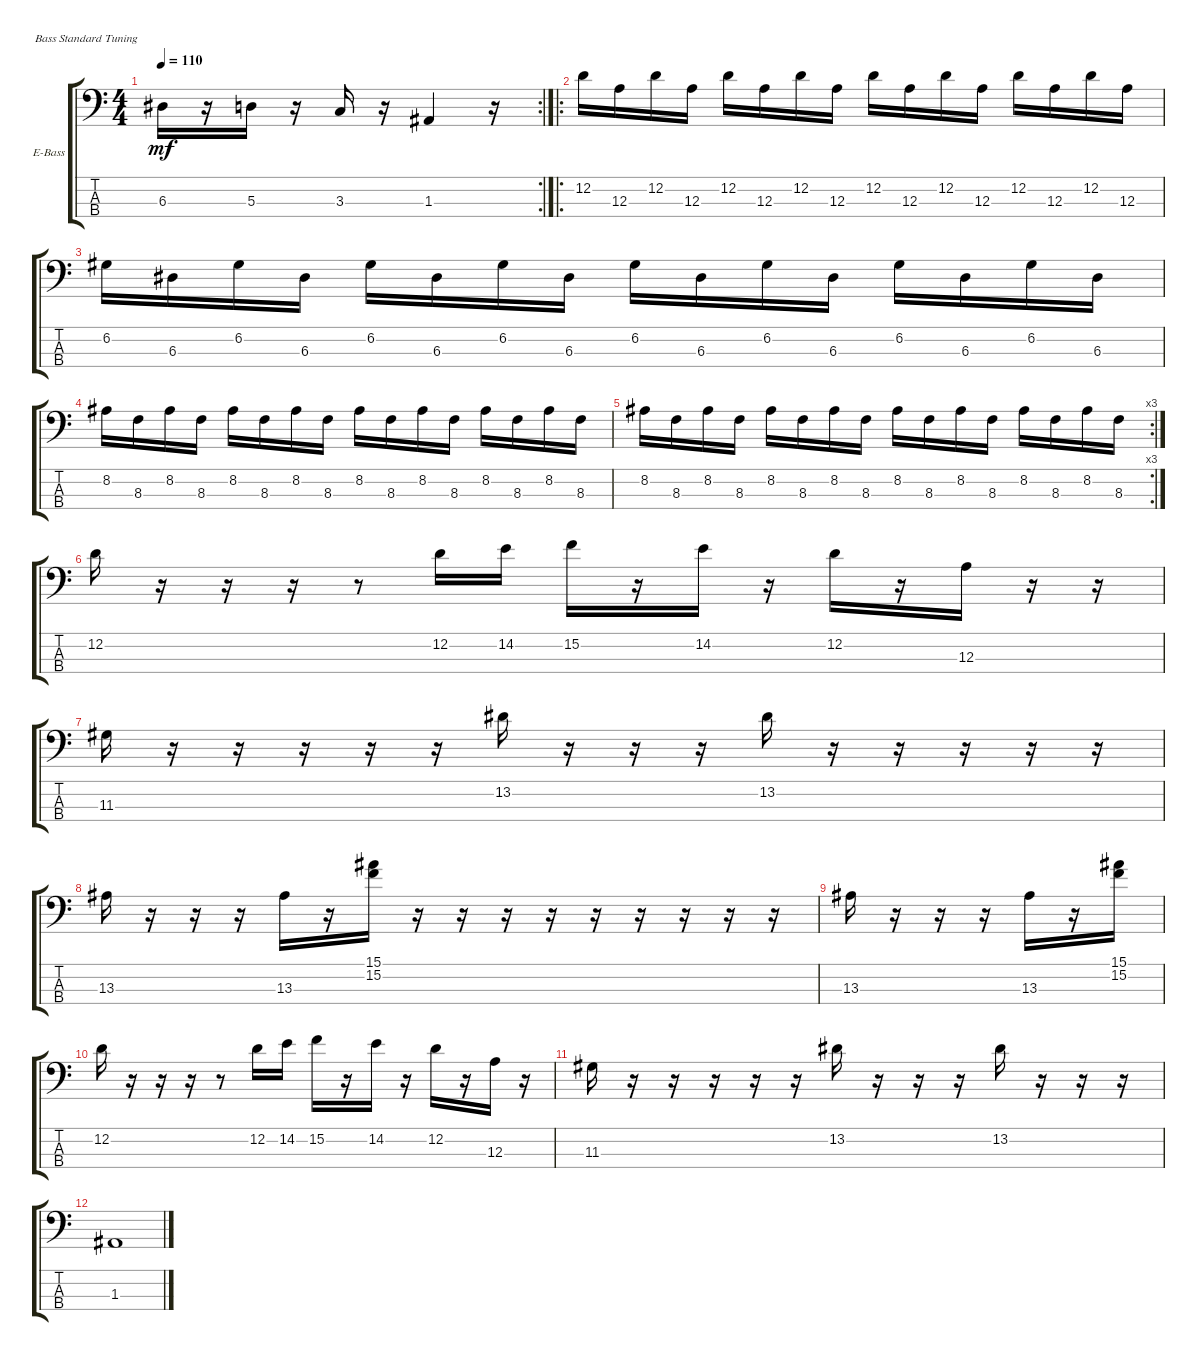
\defaultSystemsLayout 4
\bracketExtendMode groupsimilarinstruments
\firstSystemTrackNameOrientation horizontal
\otherSystemsTrackNameOrientation horizontal
\track ("Electric Bass" "E-Bass") {instrument electricbassfinger}
\staff {score tabs}
\tuning (G2 D2 A1 E1)
\rc 2
\ts (4 4)
\tempo 110
\clef f4
\scale
0.392283
\ks c
6.3.16{dy mf} r.16 5.3.16 r.16 3.3.16 r.16 1.3.4 r.16 |
\ro
\scale
0.411576 12.2.16 12.3.16 12.2.16 12.3.16 12.2.16 12.3.16 12.2.16 12.3.16 12.2.16 12.3.16 12.2.16 12.3.16 12.2.16 12.3.16 12.2.16 12.3.16 |
\scale
0.196141 6.2.16 6.3.16 6.2.16 6.3.16 6.2.16 6.3.16 6.2.16 6.3.16 6.2.16 6.3.16 6.2.16 6.3.16 6.2.16 6.3.16 6.2.16 6.3.16 |
\scale
0.322751 8.2.16 8.3.16 8.2.16 8.3.16 8.2.16 8.3.16 8.2.16 8.3.16 8.2.16 8.3.16 8.2.16 8.3.16 8.2.16 8.3.16 8.2.16 8.3.16 |
\rc 3
\scale
0.354497 8.2.16 8.3.16 8.2.16 8.3.16 8.2.16 8.3.16 8.2.16 8.3.16 8.2.16 8.3.16 8.2.16 8.3.16 8.2.16 8.3.16 8.2.16 8.3.16 |
\scale
0.322751 12.2.16 r.16 r.16 r.16 r.8 12.2.16 14.2.16 15.2.16 r.16 14.2.16 r.16 12.2.16 r.16 12.3.16 r.16 r.16 |
\scale
0.333333 11.3.16 r.16 r.16 r.16 r.16 r.16 13.2.16 r.16 r.16 r.16 13.2.16 r.16 r.16 r.16 r.16 r.16 |
\scale
0.333333 13.3.16 r.16 r.16 r.16 13.3.16 r.16 (15.2 15.1).16 r.16 r.16 r.16 r.16 r.16 r.16 r.16 r.16 r.16 |
\scale
0.333333 13.3.16 r.16 r.16 r.16 13.3.16 r.16 (15.2 15.1).16 |
\scale
0.333333 12.2.16 r.16 r.16 r.16 r.8 12.2.16 14.2.16 15.2.16 r.16 14.2.16 r.16 12.2.16 r.16 12.3.16 r.16 |
\scale
0.333333 11.3.16 r.16 r.16 r.16 r.16 r.16 13.2.16 r.16 r.16 r.16 13.2.16 r.16 r.16 r.16 |
\scale
0.333333 1.3.1
